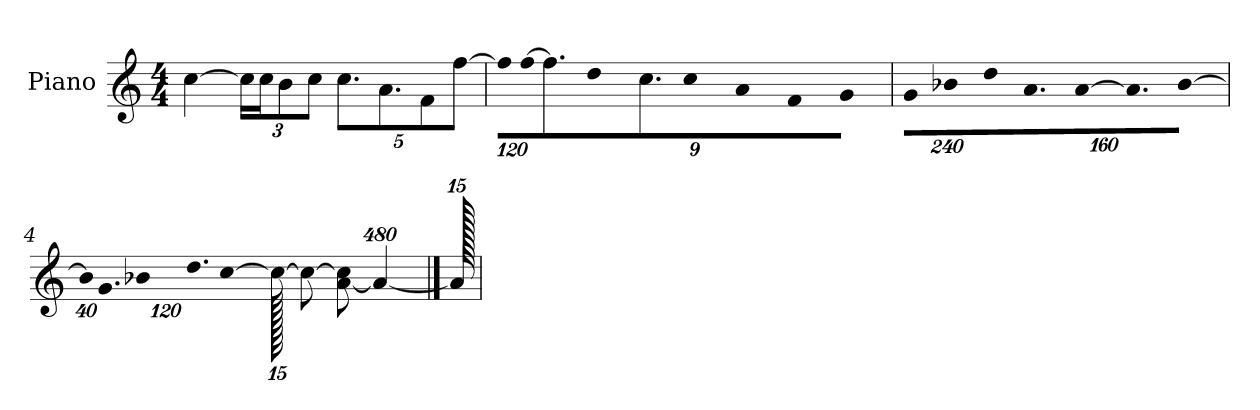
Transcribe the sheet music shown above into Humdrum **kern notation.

**kern
*part1
*staff1
*I"Piano
*I'P-no
*clefG2
*k[]
*M4/4
*MM90
=1
[4cc\
*Xbrackettup
24cc\LL]
24cc\J
12b\
12cc\J
10.cc\L
10.a\
10f\
[10ff\J
=2
!LO:N:vis=16
1920%107ff\LL]
!LO:N:vis=16
[1920%107ff\J
9.ff\]
!LO:N:vis=8
640%71dd\
9.cc\
!LO:N:vis=8
640%71cc\
!LO:N:vis=8
640%71a\
!LO:N:vis=8
640%71f\
!LO:N:vis=8
640%71g\J
=3
!LO:N:vis=8
960%137g\L
!LO:N:vis=8
960%137b-X\
!LO:N:vis=8
960%137dd\
!LO:N:vis=8.
640%137a\
!LO:N:vis=16
[1920%137a\K
!LO:N:vis=8.
640%137a\]
!LO:N:vis=16
[1920%137b-\Jk
=4
!LO:N:vis=32
640%23b-\KLL]
!LO:N:vis=16.
960%103g\J
!LO:N:vis=8
960%137b-X\
!LO:N:vis=16.
960%103dd\L
[384%41cc\J
1920cc\_
8cc\L_
[8a\ 8cc\]J
1920%479a/_
==5
1920a/]
=
*-
